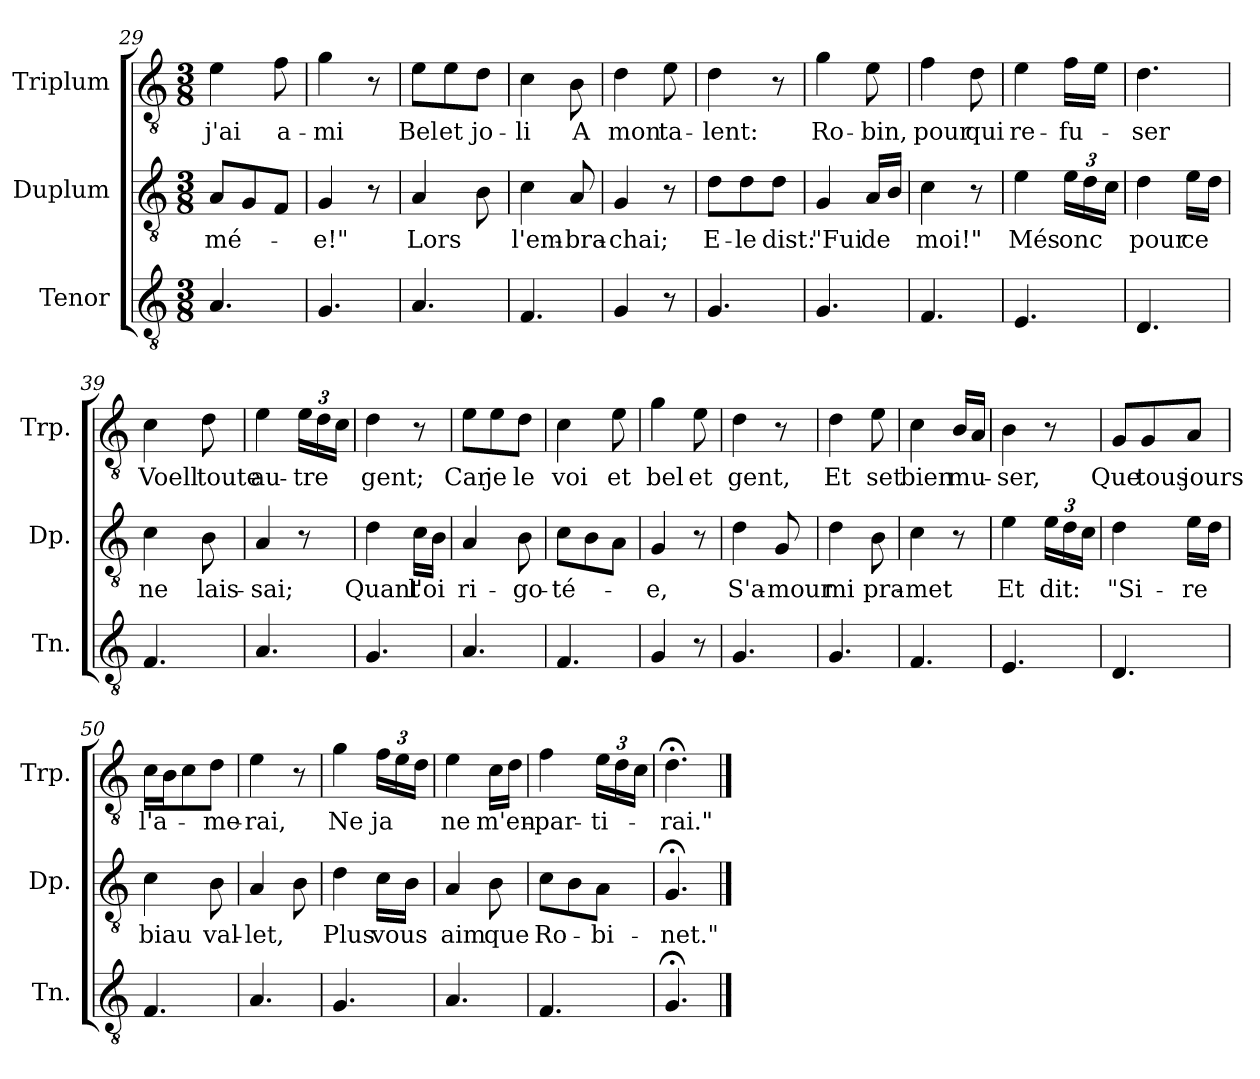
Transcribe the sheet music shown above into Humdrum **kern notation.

**kern	**kern	**text	**kern	**text
*part3	*part2	*part2	*part1	*part1
*staff3	*staff2	*staff2	*staff1	*staff1
*I"Tenor	*I"Duplum	*	*I"Triplum	*
*I'Tn.	*I'Dp.	*	*I'Trp.	*
*clefGv2	*clefGv2	*	*clefGv2	*
*k[]	*k[]	*	*k[]	*
*M3/8	*M3/8	*	*M3/8	*
=29	=29	=29	=29	=29
!	!	!LO:LY:b	!	!LO:LY:b
4.A/	8A/L	-mé-	4e\	j'ai
.	8G/	.	.	.
!	!	!	!	!LO:LY:b
.	8F/J	.	8f\	a-
=30	=30	=30	=30	=30
!	!	!LO:LY:b	!	!LO:LY:b
4.G/	4G/	-e!"	4g\	-mi
.	8r	.	8r	.
=31	=31	=31	=31	=31
!	!	!LO:LY:b	!	!LO:LY:b
4.A/	4A/	Lors	8e\L	Bel
!	!	!	!	!LO:LY:b
.	.	.	8e\	et
!	!	!	!	!LO:LY:b
.	8B\	.	8d\J	jo-
=32	=32	=32	=32	=32
!	!	!LO:LY:b	!	!LO:LY:b
4.F/	4c\	l'em-	4c\	-li
!	!	!LO:LY:b	!	!LO:LY:b
.	8A/	-bra-	8B\	A
=33	=33	=33	=33	=33
!	!	!LO:LY:b	!	!LO:LY:b
4G/	4G/	-chai;	4d\	mon
!	!	!	!	!LO:LY:b
8r	8r	.	8e\	ta-
=34	=34	=34	=34	=34
!	!	!LO:LY:b	!	!LO:LY:b
4.G/	8d\L	E-	4d\	-lent:
!	!	!LO:LY:b	!	!
.	8d\	-le	.	.
!	!	!LO:LY:b	!	!
.	8d\J	dist:	8r	.
=35	=35	=35	=35	=35
!	!	!LO:LY:b	!	!LO:LY:b
4.G/	4G/	"Fui	4g\	Ro-
!	!	!LO:LY:b	!	!LO:LY:b
.	16A/LL	de	8e\	-bin,
.	16B/JJ	.	.	.
!!LO:LB:g=z
=36	=36	=36	=36	=36
!	!	!LO:LY:b	!	!LO:LY:b
4.F/	4c\	moi!"	4f\	pour
!	!	!	!	!LO:LY:b
.	8r	.	8d\	qui
=37	=37	=37	=37	=37
!	!	!LO:LY:b	!	!LO:LY:b
4.E/	4e\	Més	4e\	re-
*	*Xbrackettup	*	*	*
!	!	!LO:LY:b	!	!LO:LY:b
.	24e\LL	onc	16f\LL	-fu-
.	24d\	.	.	.
.	.	.	16e\JJ	.
.	24c\JJ	.	.	.
=38	=38	=38	=38	=38
!	!	!LO:LY:b	!	!LO:LY:b
4.D/	4d\	pour	4.d\	-ser
!	!	!LO:LY:b	!	!
.	16e\LL	ce	.	.
.	16d\JJ	.	.	.
=39	=39	=39	=39	=39
!	!	!LO:LY:b	!	!LO:LY:b
4.F/	4c\	ne	4c\	Voell
!	!	!LO:LY:b	!	!LO:LY:b
.	8B\	lais-	8d\	toute
=40	=40	=40	=40	=40
!	!	!LO:LY:b	!	!LO:LY:b
4.A/	4A/	-sai;	4e\	au-
*	*	*	*Xbrackettup	*
!	!	!	!	!LO:LY:b
.	8r	.	24e\LL	-tre
.	.	.	24d\	.
.	.	.	24c\JJ	.
=41	=41	=41	=41	=41
!	!	!LO:LY:b	!	!LO:LY:b
4.G/	4d\	Quant	4d\	gent;
!	!	!LO:LY:b	!	!
.	16c\LL	l'oi	8r	.
.	16B\JJ	.	.	.
=42	=42	=42	=42	=42
!	!	!LO:LY:b	!	!LO:LY:b
4.A/	4A/	ri-	8e\L	Car
!	!	!	!	!LO:LY:b
.	.	.	8e\	je
!	!	!LO:LY:b	!	!LO:LY:b
.	8B\	-go-	8d\J	le
=43	=43	=43	=43	=43
!	!	!LO:LY:b	!	!LO:LY:b
4.F/	8c\L	-té-	4c\	voi
.	8B\	.	.	.
!	!	!	!	!LO:LY:b
.	8A\J	.	8e\	et
=44	=44	=44	=44	=44
!	!	!LO:LY:b	!	!LO:LY:b
4G/	4G/	-e,	4g\	bel
!	!	!	!	!LO:LY:b
8r	8r	.	8e\	et
!!LO:LB:g=z
=45	=45	=45	=45	=45
!	!	!LO:LY:b	!	!LO:LY:b
4.G/	4d\	S'a-	4d\	gent,
!	!	!LO:LY:b	!	!
.	8G/	-mour	8r	.
=46	=46	=46	=46	=46
!	!	!LO:LY:b	!	!LO:LY:b
4.G/	4d\	mi	4d\	Et
!	!	!LO:LY:b	!	!LO:LY:b
.	8B\	pra-	8e\	set
=47	=47	=47	=47	=47
!	!	!LO:LY:b	!	!LO:LY:b
4.F/	4c\	-met	4c\	bien
!	!	!	!	!LO:LY:b
.	8r	.	16B/LL	mu-
.	.	.	16A/JJ	.
=48	=48	=48	=48	=48
!	!	!LO:LY:b	!	!LO:LY:b
4.E/	4e\	Et	4B\	-ser,
!	!	!LO:LY:b	!	!
.	24e\LL	dit:	8r	.
.	24d\	.	.	.
.	24c\JJ	.	.	.
=49	=49	=49	=49	=49
!	!	!LO:LY:b	!	!LO:LY:b
4.D/	4d\	"Si-	8G/L	Que
!	!	!	!	!LO:LY:b
.	.	.	8G/	tous
!	!	!LO:LY:b	!	!LO:LY:b
.	16e\LL	-re	8A/J	jours
.	16d\JJ	.	.	.
=50	=50	=50	=50	=50
!	!	!LO:LY:b	!	!LO:LY:b
4.F/	4c\	biau	16c\LL	l'a-
.	.	.	16B\J	.
.	.	.	8c\	.
!	!	!LO:LY:b	!	!LO:LY:b
.	8B\	val-	8d\J	-me-
=51	=51	=51	=51	=51
!	!	!LO:LY:b	!	!LO:LY:b
4.A/	4A/	-let,	4e\	-rai,
.	8B\	.	8r	.
=52	=52	=52	=52	=52
!	!	!LO:LY:b	!	!LO:LY:b
4.G/	4d\	Plus	4g\	Ne
!	!	!LO:LY:b	!	!LO:LY:b
.	16c\LL	vous	24f\LL	ja
.	.	.	24e\	.
.	16B\JJ	.	.	.
.	.	.	24d\JJ	.
=53	=53	=53	=53	=53
!	!	!LO:LY:b	!	!LO:LY:b
4.A/	4A/	aim	4e\	ne
!	!	!LO:LY:b	!	!LO:LY:b
.	8B\	que	16c\LL	m'en-
.	.	.	16d\JJ	.
!!LO:LB:g=z
=54	=54	=54	=54	=54
!	!	!LO:LY:b	!	!LO:LY:b
4.F/	8c\L	Ro-	4f\	-par-
.	8B\	.	.	.
!	!	!LO:LY:b	!	!LO:LY:b
.	8A\J	-bi-	24e\LL	-ti-
.	.	.	24d\	.
.	.	.	24c\JJ	.
=55	=55	=55	=55	=55
!	!	!LO:LY:b	!	!LO:LY:b
4.G;</	4.G;</	-net."	4.d;<\	-rai."
==	==	==	==	==
*-	*-	*-	*-	*-
